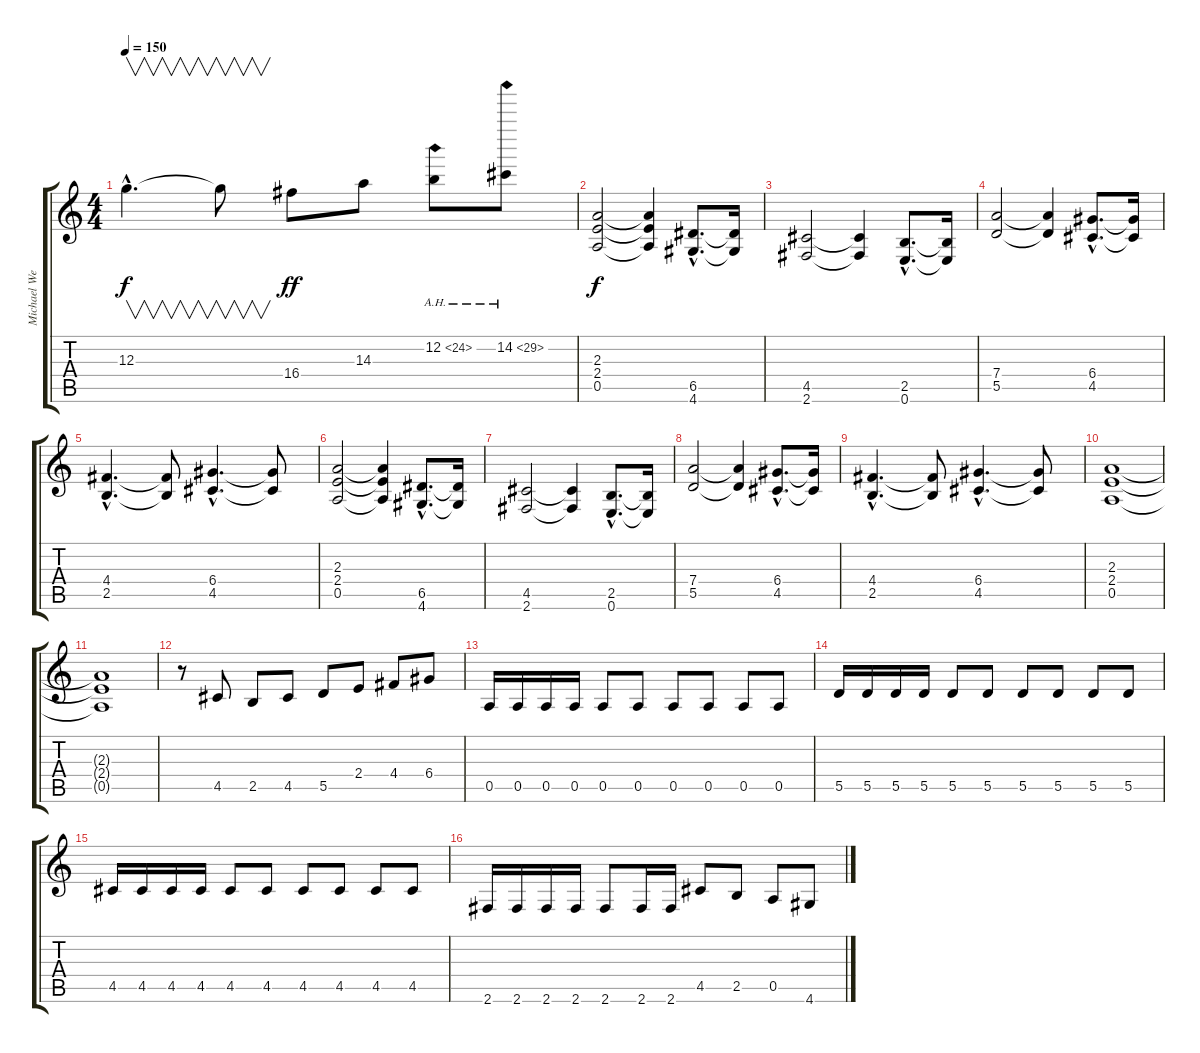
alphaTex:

\track ("Michael Weikath" "Michael We") {instrument distortionguitar}
\staff {score tabs}
\tuning (E4 B3 G3 D3 A2 E2) {hide}
\ts (4 4)
\tempo 150
\clef g2
\ks c
12.3{hac t}.4{v d dy f} 12.3{t}.8{v} 16.4.8{dy ff} 14.3.8 12.2{ah 12}.8 14.2{ah 15}.8 |
(2.3 2.4 0.5).2{dy f instrument distortionguitar} (2.3{t} 2.4{t} 0.5{t}).4 (6.5{hac} 4.6{hac}).8{d} (6.5{t} 4.6{t}).16 |
(4.5 2.6).2 (4.5{t} 2.6{t}).4 (2.5{hac} 0.6{hac}).8{d} (2.5{t} 0.6{t}).16 |
(7.4 5.5).2 (7.4{t} 5.5{t}).4 (6.4{hac} 4.5{hac}).8{d} (6.4{t} 4.5{t}).16 |
(4.4{hac} 2.5{hac}).4{d} (4.4{t} 2.5{t}).8 (6.4{hac} 4.5{hac}).4{d} (6.4{t} 4.5{t}).8 |
(2.3 2.4 0.5).2{instrument distortionguitar} (2.3{t} 2.4{t} 0.5{t}).4 (6.5{hac} 4.6{hac}).8{d} (6.5{t} 4.6{t}).16 |
(4.5 2.6).2 (4.5{t} 2.6{t}).4 (2.5{hac} 0.6{hac}).8{d} (2.5{t} 0.6{t}).16 |
(7.4 5.5).2 (7.4{t} 5.5{t}).4 (6.4{hac} 4.5{hac}).8{d} (6.4{t} 4.5{t}).16 |
(4.4{hac} 2.5{hac}).4{d} (4.4{t} 2.5{t}).8 (6.4{hac} 4.5{hac}).4{d} (6.4{t} 4.5{t}).8 |
(2.3 2.4 0.5).1 |
(2.3{t} 2.4{t} 0.5{t}).1 |
r.8 4.5.8 2.5.8 4.5.8 5.5.8 2.4.8 4.4.8 6.4.8 |
0.5.16{instrument electricguitarmuted} 0.5.16 0.5.16 0.5.16 0.5.8 0.5.8 0.5.8 0.5.8 0.5.8 0.5.8 |
5.5.16 5.5.16 5.5.16 5.5.16 5.5.8 5.5.8 5.5.8 5.5.8 5.5.8 5.5.8 |
4.5.16 4.5.16 4.5.16 4.5.16 4.5.8 4.5.8 4.5.8 4.5.8 4.5.8 4.5.8 |
2.6.16 2.6.16 2.6.16 2.6.16 2.6.8 2.6.16 2.6.16 4.5.8 2.5.8 0.5.8 4.6.8
